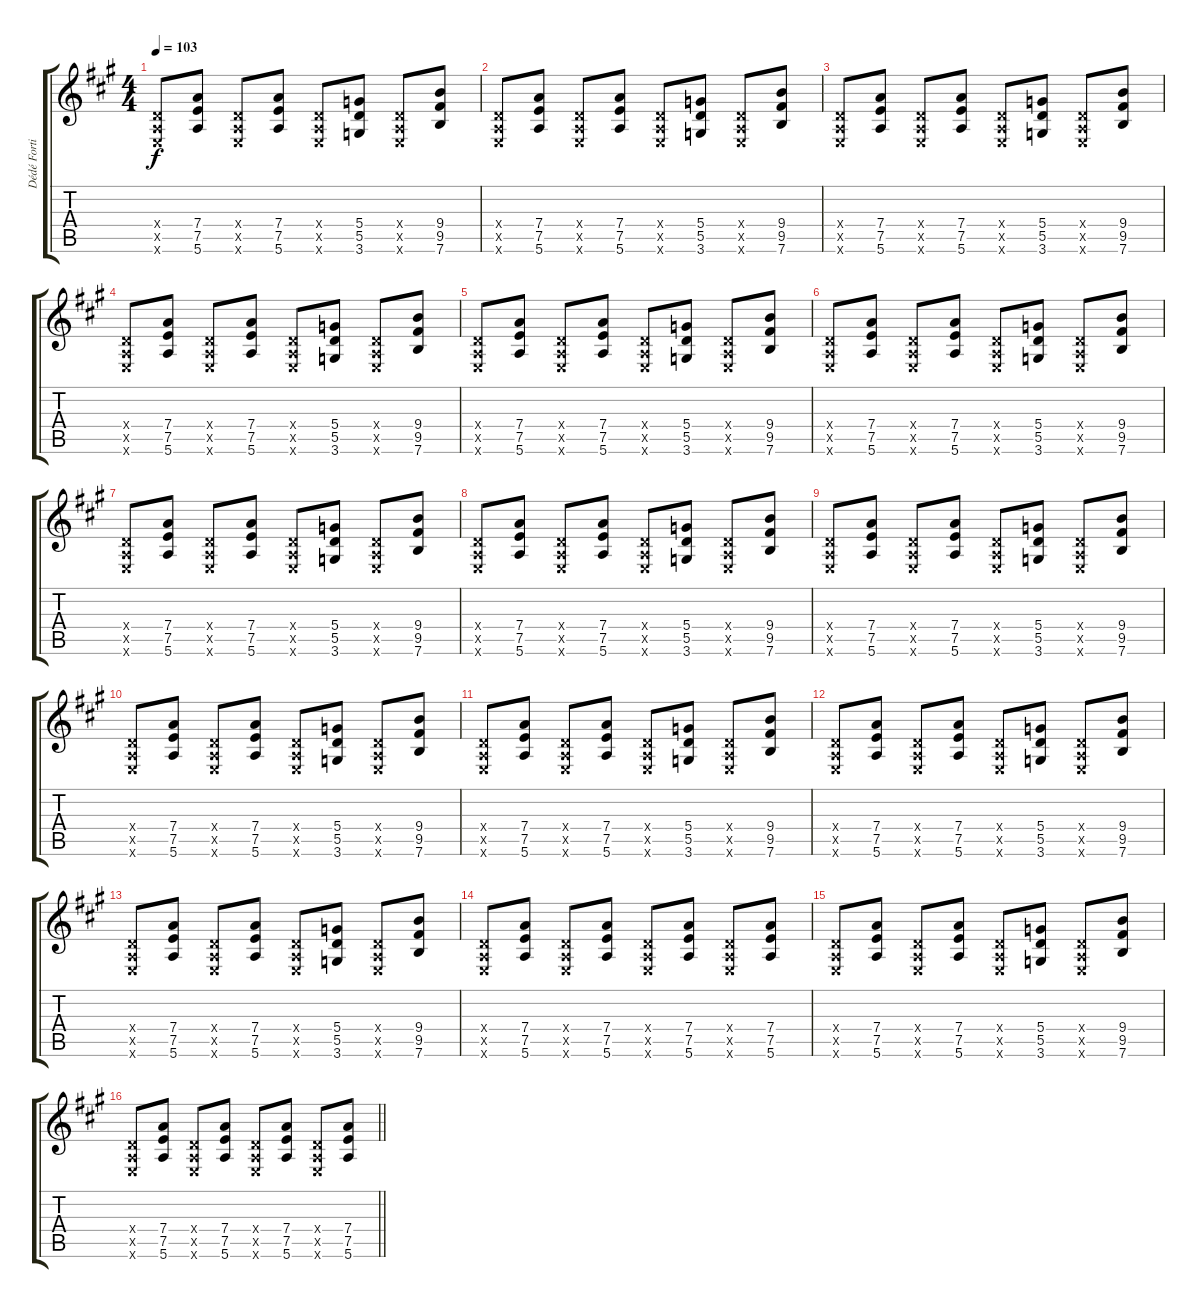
\track ("Dédé Fortin (guitar)" "Dédé Forti") {instrument acousticguitarsteel}
\staff {score tabs}
\tuning (E4 B3 G3 D3 A2 E2) {hide}
\ts (4 4)
\tempo 103
\clef g2
\ks a
(0.4{x} 0.5{x} 0.6{x}).8{dy f} (7.4 7.5 5.6).8 (0.4{x} 0.5{x} 0.6{x}).8 (7.4 7.5 5.6).8 (0.4{x} 0.5{x} 0.6{x}).8 (5.4 5.5 3.6).8 (0.4{x} 0.5{x} 0.6{x}).8 (9.4 9.5 7.6).8 |
(0.4{x} 0.5{x} 0.6{x}).8 (7.4 7.5 5.6).8 (0.4{x} 0.5{x} 0.6{x}).8 (7.4 7.5 5.6).8 (0.4{x} 0.5{x} 0.6{x}).8 (5.4 5.5 3.6).8 (0.4{x} 0.5{x} 0.6{x}).8 (9.4 9.5 7.6).8 |
(0.4{x} 0.5{x} 0.6{x}).8 (7.4 7.5 5.6).8 (0.4{x} 0.5{x} 0.6{x}).8 (7.4 7.5 5.6).8 (0.4{x} 0.5{x} 0.6{x}).8 (5.4 5.5 3.6).8 (0.4{x} 0.5{x} 0.6{x}).8 (9.4 9.5 7.6).8 |
(0.4{x} 0.5{x} 0.6{x}).8 (7.4 7.5 5.6).8 (0.4{x} 0.5{x} 0.6{x}).8 (7.4 7.5 5.6).8 (0.4{x} 0.5{x} 0.6{x}).8 (5.4 5.5 3.6).8 (0.4{x} 0.5{x} 0.6{x}).8 (9.4 9.5 7.6).8 |
(0.4{x} 0.5{x} 0.6{x}).8 (7.4 7.5 5.6).8 (0.4{x} 0.5{x} 0.6{x}).8 (7.4 7.5 5.6).8 (0.4{x} 0.5{x} 0.6{x}).8 (5.4 5.5 3.6).8 (0.4{x} 0.5{x} 0.6{x}).8 (9.4 9.5 7.6).8 |
(0.4{x} 0.5{x} 0.6{x}).8 (7.4 7.5 5.6).8 (0.4{x} 0.5{x} 0.6{x}).8 (7.4 7.5 5.6).8 (0.4{x} 0.5{x} 0.6{x}).8 (5.4 5.5 3.6).8 (0.4{x} 0.5{x} 0.6{x}).8 (9.4 9.5 7.6).8 |
(0.4{x} 0.5{x} 0.6{x}).8 (7.4 7.5 5.6).8 (0.4{x} 0.5{x} 0.6{x}).8 (7.4 7.5 5.6).8 (0.4{x} 0.5{x} 0.6{x}).8 (5.4 5.5 3.6).8 (0.4{x} 0.5{x} 0.6{x}).8 (9.4 9.5 7.6).8 |
(0.4{x} 0.5{x} 0.6{x}).8 (7.4 7.5 5.6).8 (0.4{x} 0.5{x} 0.6{x}).8 (7.4 7.5 5.6).8 (0.4{x} 0.5{x} 0.6{x}).8 (5.4 5.5 3.6).8 (0.4{x} 0.5{x} 0.6{x}).8 (9.4 9.5 7.6).8 |
(0.4{x} 0.5{x} 0.6{x}).8 (7.4 7.5 5.6).8 (0.4{x} 0.5{x} 0.6{x}).8 (7.4 7.5 5.6).8 (0.4{x} 0.5{x} 0.6{x}).8 (5.4 5.5 3.6).8 (0.4{x} 0.5{x} 0.6{x}).8 (9.4 9.5 7.6).8 |
(0.4{x} 0.5{x} 0.6{x}).8 (7.4 7.5 5.6).8 (0.4{x} 0.5{x} 0.6{x}).8 (7.4 7.5 5.6).8 (0.4{x} 0.5{x} 0.6{x}).8 (5.4 5.5 3.6).8 (0.4{x} 0.5{x} 0.6{x}).8 (9.4 9.5 7.6).8 |
(0.4{x} 0.5{x} 0.6{x}).8 (7.4 7.5 5.6).8 (0.4{x} 0.5{x} 0.6{x}).8 (7.4 7.5 5.6).8 (0.4{x} 0.5{x} 0.6{x}).8 (5.4 5.5 3.6).8 (0.4{x} 0.5{x} 0.6{x}).8 (9.4 9.5 7.6).8 |
(0.4{x} 0.5{x} 0.6{x}).8 (7.4 7.5 5.6).8 (0.4{x} 0.5{x} 0.6{x}).8 (7.4 7.5 5.6).8 (0.4{x} 0.5{x} 0.6{x}).8 (5.4 5.5 3.6).8 (0.4{x} 0.5{x} 0.6{x}).8 (9.4 9.5 7.6).8 |
(0.4{x} 0.5{x} 0.6{x}).8 (7.4 7.5 5.6).8 (0.4{x} 0.5{x} 0.6{x}).8 (7.4 7.5 5.6).8 (0.4{x} 0.5{x} 0.6{x}).8 (5.4 5.5 3.6).8 (0.4{x} 0.5{x} 0.6{x}).8 (9.4 9.5 7.6).8 |
(0.4{x} 0.5{x} 0.6{x}).8 (7.4 7.5 5.6).8 (0.4{x} 0.5{x} 0.6{x}).8 (7.4 7.5 5.6).8 (0.4{x} 0.5{x} 0.6{x}).8 (7.4 7.5 5.6).8 (0.4{x} 0.5{x} 0.6{x}).8 (7.4 7.5 5.6).8 |
(0.4{x} 0.5{x} 0.6{x}).8 (7.4 7.5 5.6).8 (0.4{x} 0.5{x} 0.6{x}).8 (7.4 7.5 5.6).8 (0.4{x} 0.5{x} 0.6{x}).8 (5.4 5.5 3.6).8 (0.4{x} 0.5{x} 0.6{x}).8 (9.4 9.5 7.6).8 |
\barLineRight lightlight
(0.4{x} 0.5{x} 0.6{x}).8 (7.4 7.5 5.6).8 (0.4{x} 0.5{x} 0.6{x}).8 (7.4 7.5 5.6).8 (0.4{x} 0.5{x} 0.6{x}).8 (7.4 7.5 5.6).8 (0.4{x} 0.5{x} 0.6{x}).8 (7.4 7.5 5.6).8
